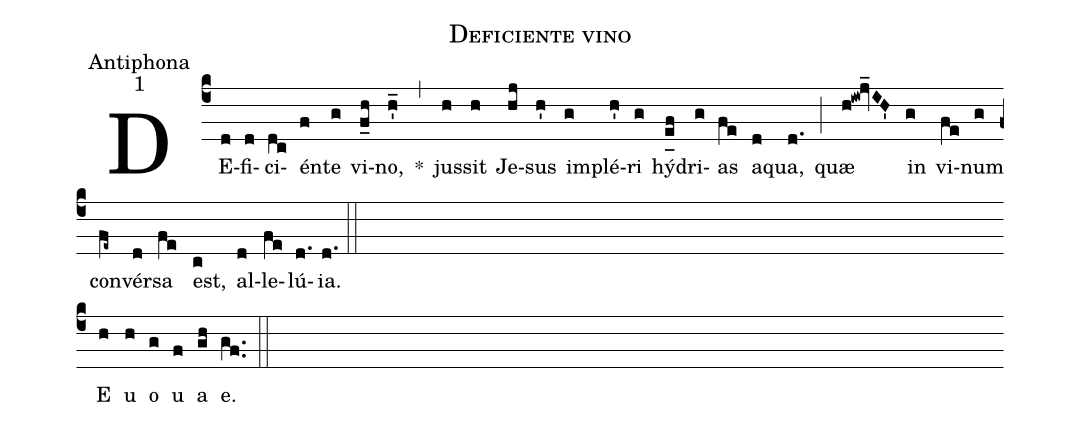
name:Deficiente vino;
office-part:Antiphona;
mode:1;
%%
(c4) DE(d)fi(d)ci(dc)én(f)te(g) vi(f_h)no,(h'_) *(,) jus(h)sit(h) Je(hj)sus(h') im(g)plé(h')ri(g) hý(e_[uh:l]f)dri(g)as(fe) a(d)qua,(d.) (;) quæ(h!iw!jv_IH') in(g) vi(fe)num(g) con(fe~)vér(d)sa(fe) est,(c) al(d)le(fe)lú(d.){ia}.(d.) (::) (Z) <eu>E(h) u(h) o(g) u(f) a(gh) e.</eu>(gf..) (::)
